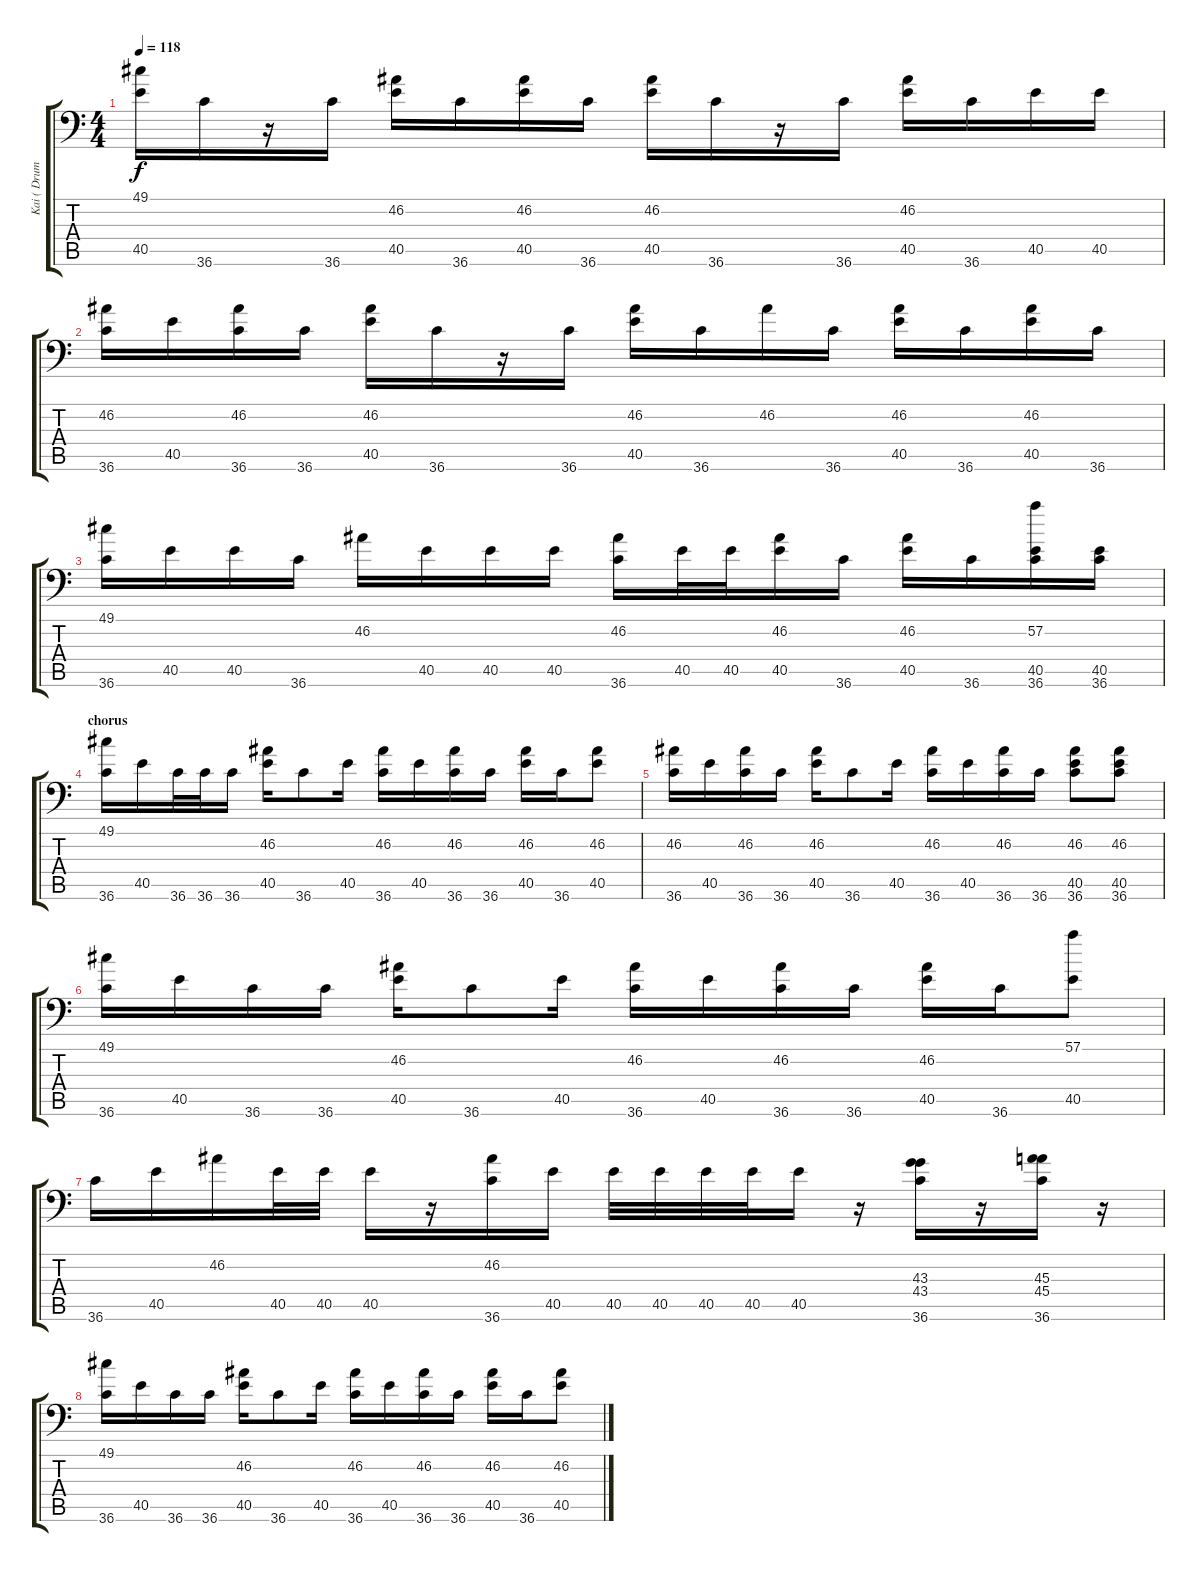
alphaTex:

\track ("Kai ( Drums )" "Kai ( Drum") {instrument acousticgrandpiano}
\staff {score tabs}
\tuning (C-1 C-1 C-1 C-1 C-1 C-1) {hide}
\ts (4 4)
\tempo 118
\clef f4
\ks c
(49.1 40.5).16{dy f} 36.6.16 r.16 36.6.16 (46.2 40.5).16 36.6.16 (46.2 40.5).16 36.6.16 (46.2 40.5).16 36.6.16 r.16 36.6.16 (46.2 40.5).16 36.6.16 40.5.16 40.5.16 |
(46.2 36.6).16 40.5.16 (46.2 36.6).16 36.6.16 (46.2 40.5).16 36.6.16 r.16 36.6.16 (46.2 40.5).16 36.6.16 46.2.16 36.6.16 (46.2 40.5).16 36.6.16 (46.2 40.5).16 36.6.16 |
(49.1 36.6).16 40.5.16 40.5.16 36.6.16 46.2.16 40.5.16 40.5.16 40.5.16 (46.2 36.6).16 40.5.32 40.5.32 (46.2 40.5).16 36.6.16 (46.2 40.5).16 36.6.16 (57.2 40.5 36.6).16 (40.5 36.6).16 |
\section ("" "chorus")
(49.1 36.6).16 40.5.16 36.6.32 36.6.32 36.6.16 (46.2 40.5).16 36.6.8 40.5.16 (46.2 36.6).16 40.5.16 (46.2 36.6).16 36.6.16 (46.2 40.5).16 36.6.16 (46.2 40.5).8 |
(46.2 36.6).16 40.5.16 (46.2 36.6).16 36.6.16 (46.2 40.5).16 36.6.8 40.5.16 (46.2 36.6).16 40.5.16 (46.2 36.6).16 36.6.16 (46.2 40.5 36.6).8 (46.2 40.5 36.6).8 |
(49.1 36.6).16 40.5.16 36.6.16 36.6.16 (46.2 40.5).16 36.6.8 40.5.16 (46.2 36.6).16 40.5.16 (46.2 36.6).16 36.6.16 (46.2 40.5).16 36.6.16 (57.1 40.5).8 |
36.6.16 40.5.16 46.2.16 40.5.32 40.5.32 40.5.16 r.16 (46.2 36.6).16 40.5.16 40.5.32 40.5.32 40.5.32 40.5.32 40.5.16 r.16 (43.3 43.4 36.6).16 r.16 (45.3 45.4 36.6).16 r.16 |
(49.1 36.6).16 40.5.16 36.6.16 36.6.16 (46.2 40.5).16 36.6.8 40.5.16 (46.2 36.6).16 40.5.16 (46.2 36.6).16 36.6.16 (46.2 40.5).16 36.6.16 (46.2 40.5).8
